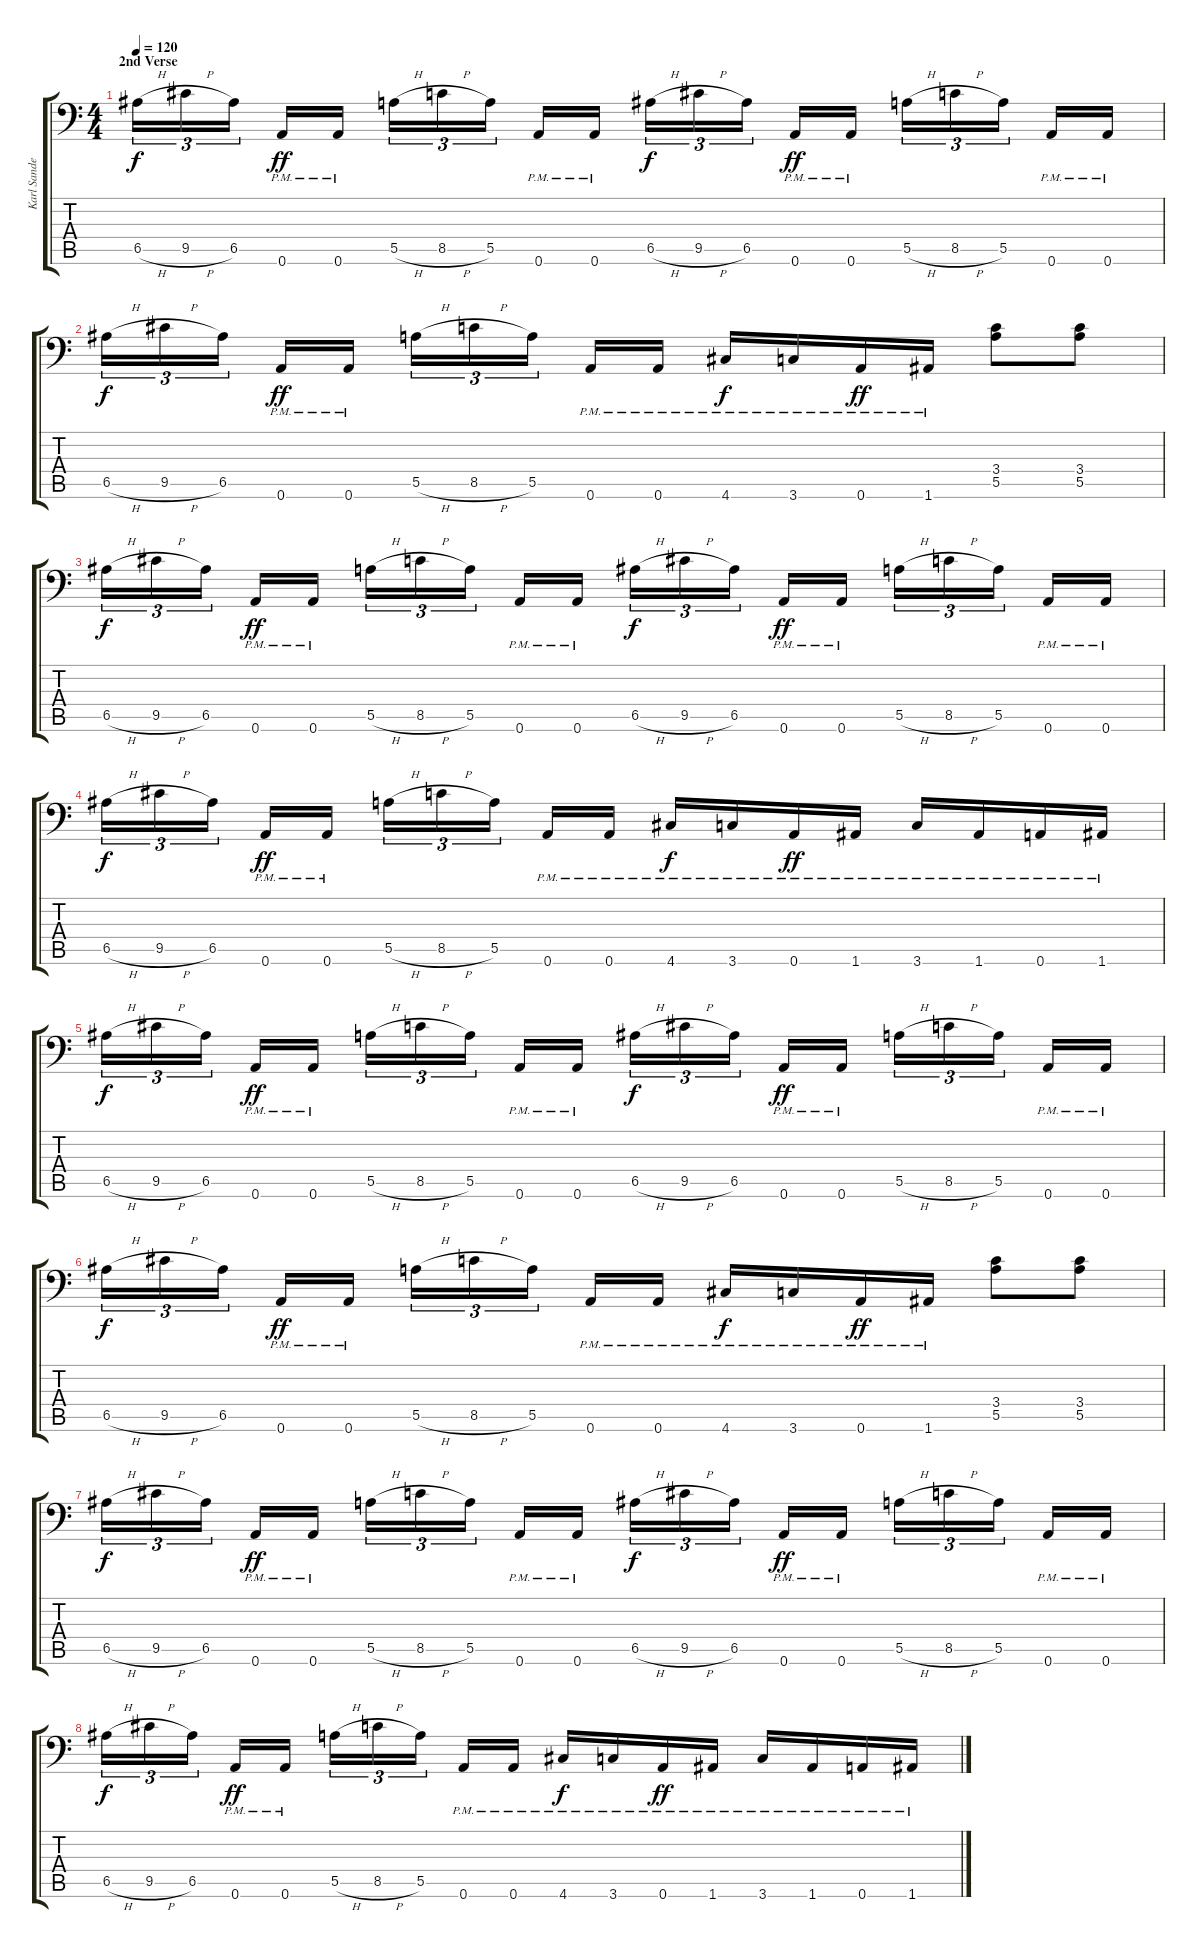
\track ("Karl Sanders" "Karl Sande") {instrument overdrivenguitar}
\staff {score tabs}
\tuning (B3 Gb3 D3 A2 E2 A1) {hide}
\ts (4 4)
\section ("" "2nd Verse")
\tempo 120
\clef f4
\ks c
6.5{h}.16{tu (3 2) dy f} 9.5{h}.16{tu (3 2)} 6.5.16{tu (3 2) beam splitsecondary} 0.6{pm}.16{dy ff} 0.6{pm}.16 5.5{h}.16{tu (3 2)} 8.5{h}.16{tu (3 2)} 5.5.16{tu (3 2) beam splitsecondary} 0.6{pm}.16 0.6{pm}.16 6.5{h}.16{tu (3 2) dy f} 9.5{h}.16{tu (3 2)} 6.5.16{tu (3 2) beam splitsecondary} 0.6{pm}.16{dy ff} 0.6{pm}.16 5.5{h}.16{tu (3 2)} 8.5{h}.16{tu (3 2)} 5.5.16{tu (3 2) beam splitsecondary} 0.6{pm}.16 0.6{pm}.16 |
6.5{h}.16{tu (3 2) dy f} 9.5{h}.16{tu (3 2)} 6.5.16{tu (3 2) beam splitsecondary} 0.6{pm}.16{dy ff} 0.6{pm}.16 5.5{h}.16{tu (3 2)} 8.5{h}.16{tu (3 2)} 5.5.16{tu (3 2) beam splitsecondary} 0.6{pm}.16 0.6{pm}.16 4.6{pm}.16{dy f} 3.6{pm}.16 0.6{pm}.16{dy ff} 1.6{pm}.16 (3.4 5.5).8 (3.4 5.5).8 |
6.5{h}.16{tu (3 2) dy f} 9.5{h}.16{tu (3 2)} 6.5.16{tu (3 2) beam splitsecondary} 0.6{pm}.16{dy ff} 0.6{pm}.16 5.5{h}.16{tu (3 2)} 8.5{h}.16{tu (3 2)} 5.5.16{tu (3 2) beam splitsecondary} 0.6{pm}.16 0.6{pm}.16 6.5{h}.16{tu (3 2) dy f} 9.5{h}.16{tu (3 2)} 6.5.16{tu (3 2) beam splitsecondary} 0.6{pm}.16{dy ff} 0.6{pm}.16 5.5{h}.16{tu (3 2)} 8.5{h}.16{tu (3 2)} 5.5.16{tu (3 2) beam splitsecondary} 0.6{pm}.16 0.6{pm}.16 |
6.5{h}.16{tu (3 2) dy f} 9.5{h}.16{tu (3 2)} 6.5.16{tu (3 2) beam splitsecondary} 0.6{pm}.16{dy ff} 0.6{pm}.16 5.5{h}.16{tu (3 2)} 8.5{h}.16{tu (3 2)} 5.5.16{tu (3 2) beam splitsecondary} 0.6{pm}.16 0.6{pm}.16 4.6{pm}.16{dy f} 3.6{pm}.16 0.6{pm}.16{dy ff} 1.6{pm}.16 3.6{pm}.16 1.6{pm}.16 0.6{pm}.16 1.6{pm}.16 |
6.5{h}.16{tu (3 2) dy f} 9.5{h}.16{tu (3 2)} 6.5.16{tu (3 2) beam splitsecondary} 0.6{pm}.16{dy ff} 0.6{pm}.16 5.5{h}.16{tu (3 2)} 8.5{h}.16{tu (3 2)} 5.5.16{tu (3 2) beam splitsecondary} 0.6{pm}.16 0.6{pm}.16 6.5{h}.16{tu (3 2) dy f} 9.5{h}.16{tu (3 2)} 6.5.16{tu (3 2) beam splitsecondary} 0.6{pm}.16{dy ff} 0.6{pm}.16 5.5{h}.16{tu (3 2)} 8.5{h}.16{tu (3 2)} 5.5.16{tu (3 2) beam splitsecondary} 0.6{pm}.16 0.6{pm}.16 |
6.5{h}.16{tu (3 2) dy f} 9.5{h}.16{tu (3 2)} 6.5.16{tu (3 2) beam splitsecondary} 0.6{pm}.16{dy ff} 0.6{pm}.16 5.5{h}.16{tu (3 2)} 8.5{h}.16{tu (3 2)} 5.5.16{tu (3 2) beam splitsecondary} 0.6{pm}.16 0.6{pm}.16 4.6{pm}.16{dy f} 3.6{pm}.16 0.6{pm}.16{dy ff} 1.6{pm}.16 (3.4 5.5).8 (3.4 5.5).8 |
6.5{h}.16{tu (3 2) dy f} 9.5{h}.16{tu (3 2)} 6.5.16{tu (3 2) beam splitsecondary} 0.6{pm}.16{dy ff} 0.6{pm}.16 5.5{h}.16{tu (3 2)} 8.5{h}.16{tu (3 2)} 5.5.16{tu (3 2) beam splitsecondary} 0.6{pm}.16 0.6{pm}.16 6.5{h}.16{tu (3 2) dy f} 9.5{h}.16{tu (3 2)} 6.5.16{tu (3 2) beam splitsecondary} 0.6{pm}.16{dy ff} 0.6{pm}.16 5.5{h}.16{tu (3 2)} 8.5{h}.16{tu (3 2)} 5.5.16{tu (3 2) beam splitsecondary} 0.6{pm}.16 0.6{pm}.16 |
6.5{h}.16{tu (3 2) dy f} 9.5{h}.16{tu (3 2)} 6.5.16{tu (3 2) beam splitsecondary} 0.6{pm}.16{dy ff} 0.6{pm}.16 5.5{h}.16{tu (3 2)} 8.5{h}.16{tu (3 2)} 5.5.16{tu (3 2) beam splitsecondary} 0.6{pm}.16 0.6{pm}.16 4.6{pm}.16{dy f} 3.6{pm}.16 0.6{pm}.16{dy ff} 1.6{pm}.16 3.6{pm}.16 1.6{pm}.16 0.6{pm}.16 1.6{pm}.16
